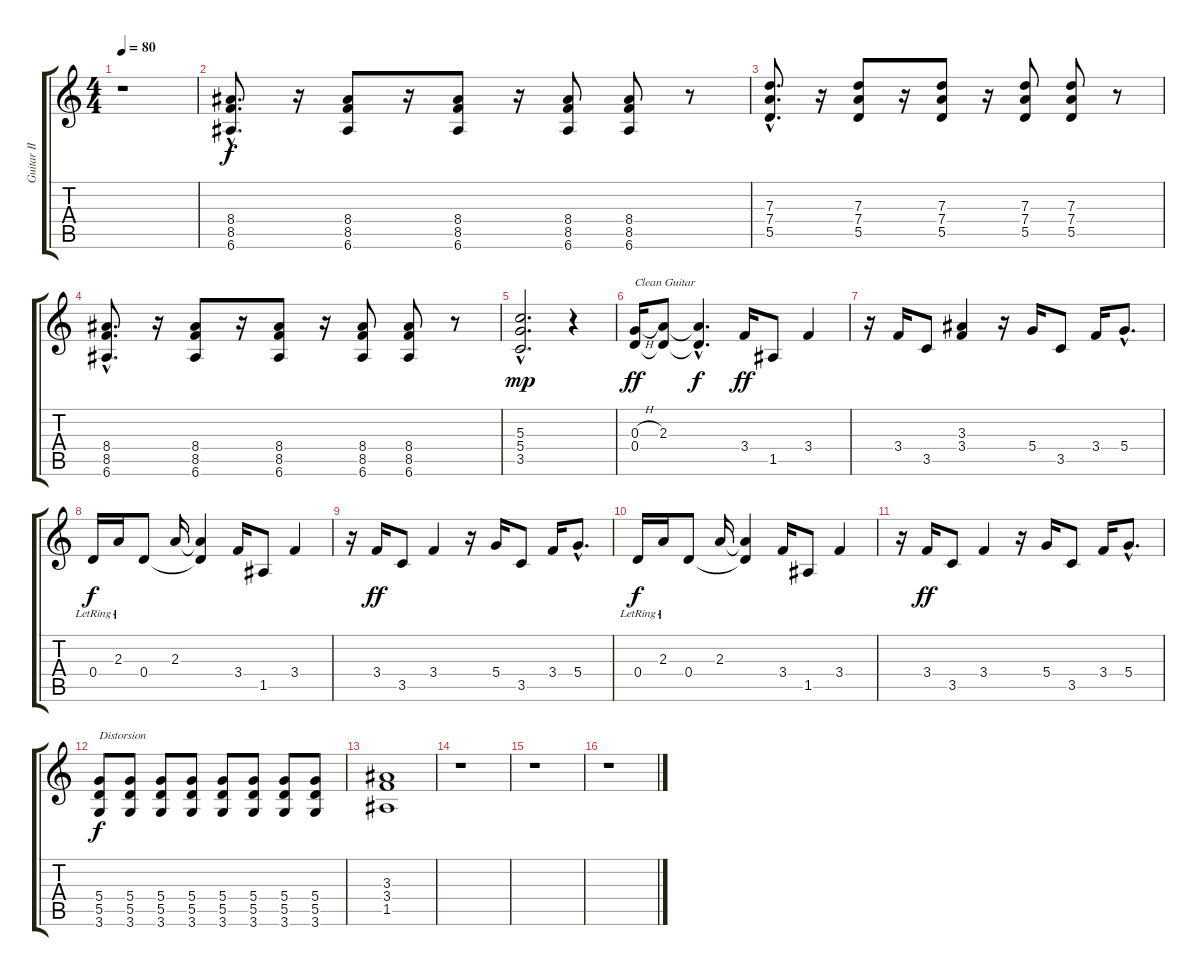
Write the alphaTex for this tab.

\track ("Guitar II" "Guitar II") {instrument electricguitarmuted}
\staff {score tabs}
\tuning (E4 B3 G3 D3 A2 E2) {hide}
\ts (4 4)
\tempo 80
\clef g2
\ks c
r.1{dy f} |
(8.4{hac} 8.5{hac} 6.6{hac}).8{d volume 12 balance 4 instrument distortionguitar} r.16 (8.4 8.5 6.6).8 r.16 (8.4 8.5 6.6).8 r.16 (8.4 8.5 6.6).8 (8.4 8.5 6.6).8 r.8 |
(7.3{hac} 7.4{hac} 5.5{hac}).8{d} r.16 (7.3 7.4 5.5).8 r.16 (7.3 7.4 5.5).8 r.16 (7.3 7.4 5.5).8 (7.3 7.4 5.5).8 r.8 |
(8.4{hac} 8.5{hac} 6.6{hac}).8{d} r.16 (8.4 8.5 6.6).8 r.16 (8.4 8.5 6.6).8 r.16 (8.4 8.5 6.6).8 (8.4 8.5 6.6).8 r.8 |
(5.3{hac} 5.4{hac} 3.5{hac}).2{d dy mp} r.4 |
(0.3{h} 0.4).16{txt "Clean Guitar" dy ff instrument electricguitarjazz} (2.3 0.4{t}).8 (2.3{hac t} 0.4{hac t}).4{d dy f} 3.4.16{dy ff} 1.5.8 3.4.4 |
r.16 3.4.16 3.5.8 (3.3 3.4).4 r.16 5.4.16 3.5.8 3.4.16 5.4{hac}.8{d} |
0.4{lr}.16{dy f} 2.3{lr}.16 0.4.8 2.3.16 (2.3{t} 0.4{t}).4 3.4.16 1.5.8 3.4.4 |
r.16 3.4.16{dy ff} 3.5.8 3.4.4 r.16 5.4.16 3.5.8 3.4.16 5.4{hac}.8{d} |
0.4{lr}.16{dy f} 2.3{lr}.16 0.4.8 2.3.16 (2.3{t} 0.4{t}).4 3.4.16 1.5.8 3.4.4 |
r.16 3.4.16{dy ff} 3.5.8 3.4.4 r.16 5.4.16 3.5.8 3.4.16 5.4{hac}.8{d} |
(5.4 5.5 3.6).8{txt "Distorsion" dy f instrument distortionguitar} (5.4 5.5 3.6).8 (5.4 5.5 3.6).8 (5.4 5.5 3.6).8 (5.4 5.5 3.6).8 (5.4 5.5 3.6).8 (5.4 5.5 3.6).8 (5.4 5.5 3.6).8 |
(3.3 3.4 1.5).1 |
r.1 |
r.1 |
r.1
